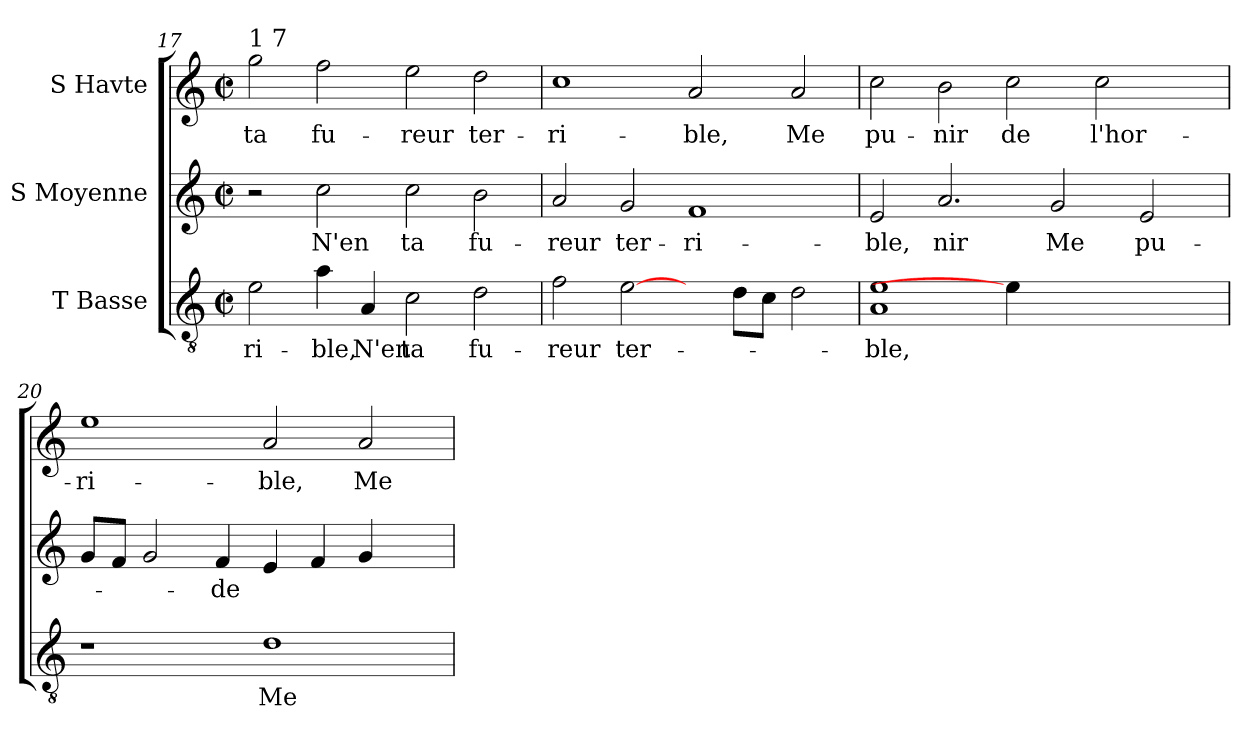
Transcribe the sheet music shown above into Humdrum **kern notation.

**kern	**text	**kern	**text	**kern	**text
*part3	*part3	*part2	*part2	*part1	*part1
*staff3	*staff3	*staff2	*staff2	*staff1	*staff1
*I"T  Basse	*	*I"S  Moyenne	*	*I"S  Havte	*
!!LO:LB:g=z
*clefGv2	*	*clefG2	*	*clefG2	*
*M2/2	*	*M2/2	*	*M2/2	*
*met(c|)	*	*met(c|)	*	*met(c|)	*
=17	=17	=17	=17	=17	=17
!	!	!	!	!LO:TX:a:t=1 7	!
!	!LO:LY:b	!	!	!	!LO:LY:b:cj
2e\	-ri-	2r	.	2gg\	ta
!	!LO:LY:b:cj	!	!LO:LY:b:cj	!	!LO:LY:b:cj
4a\	-ble,	2cc\	N'en	2ff\	fu-
!	!LO:LY:b:cj	!	!	!	!
4A/	N'en	.	.	.	.
!	!LO:LY:b:cj	!	!LO:LY:b:cj	!	!LO:LY:b:cj
2c\	ta	2cc\	ta	2ee\	-reur
!	!LO:LY:b:cj	!	!LO:LY:b:cj	!	!LO:LY:b:cj
2d\	fu-	2b\	fu-	2dd\	ter-
=18	=18	=18	=18	=18	=18
!	!LO:LY:b:cj	!	!LO:LY:b:cj	!	!LO:LY:b:cj
2f\	-reur	2a/	-reur	1cc	-ri-
!	!LO:LY:b:cj	!	!LO:LY:b:cj	!	!
[2e\	ter-	2g/	ter-	.	.
!	!	!	!LO:LY:b:cj	!	!LO:LY:b:cj
4ryy	.	1f	-ri-	2a/	-ble,
8d\L	.	.	.	.	.
8c\J	.	.	.	.	.
!	!	!	!	!	!LO:LY:b:cj
2d\	.	.	.	2a/	Me
=19	=19	=19	=19	=19	=19
!	!LO:LY:b:cj	!	!LO:LY:b:cj	!	!LO:LY:b
1e 1A	-ble,	2e/	-ble,	2cc\	pu-
!	!	!	!LO:LY:b	!	!LO:LY:b:rj
.	.	2.a/	-nir	2b\	-nir
!	!	!	!	!	!LO:LY:b:cj
4e\]	.	.	.	2cc\	de
!	!	!	!LO:LY:b:cj	!	!
1ryy	.	2g/	Me	.	.
!	!	!	!	!	!LO:LY:b:cj
.	.	.	.	2cc\	l'hor-
!	!	!	!LO:LY:b:cj	!	!
.	.	2e/	pu-	.	.
.	.	.	.	4ryy	.
=20	=20	=20	=20	=20	=20
!	!	!	!	!	!LO:LY:b:cj
1r	.	8g/L	.	1ee	-ri-
.	.	8f/J	.	.	.
.	.	2g/	.	.	.
!	!	!	!LO:LY:b	!	!
.	.	4f/	de	.	.
!	!LO:LY:b:cj	!	!	!	!LO:LY:b:cj
1d	Me	4e/	.	2a/	-ble,
.	.	4f/	.	.	.
!	!	!	!	!	!LO:LY:b:cj
.	.	4g/	.	2a/	Me
.	.	4ryy	.	.	.
=	=	=	=	=	=
*-	*-	*-	*-	*-	*-
